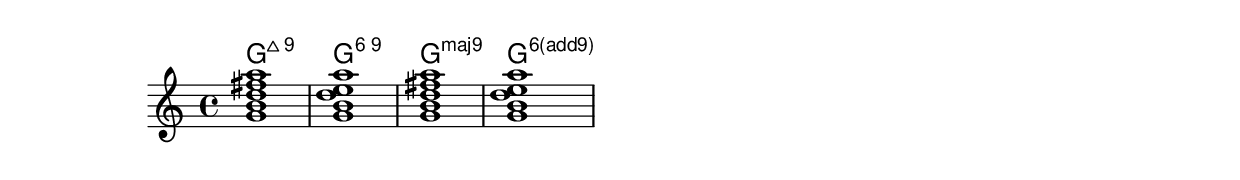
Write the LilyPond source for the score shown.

%% DO NOT EDIT this file manually; it is automatically
%% generated from LSR http://lsr.dsi.unimi.it
%% Make any changes in LSR itself, or in Documentation/snippets/new/ ,
%% and then run scripts/auxiliar/makelsr.py
%%
%% This file is in the public domain.
\version "2.14.0"

\header {
  lsrtags = "chords"

%% Translation of GIT committish: 6977ddc9a3b63ea810eaecb864269c7d847ccf98
  texidoces = "
Se puede usar la propiedad @code{chordNameExceptions} para
almacenar una lista de notaciones espaciales para acordes
específicos.

"
  doctitlees = "Excepciones para los nombres de acorde"


%% Translation of GIT committish: 0a868be38a775ecb1ef935b079000cebbc64de40
  texidocde = "
Die Eigenschaft @code{chordNameExceptions} kann benutzt werden, um eine
Liste an besonderen Notationen für bestimmte Akkorde zu speichern.

"
  doctitlede = "Akkordsymbolausnahmen"

%% Translation of GIT committish: 3b125956b08d27ef39cd48bfa3a2f1e1bb2ae8b4
  texidocfr = "
Il est possible de créer votre propre modèle de chiffrages en
réglant la propriété @code{chordNameExceptions}.

"
  doctitlefr = "Modèles de chiffrage d'accords"

  texidoc = "
The property @code{chordNameExceptions} can be used to store a list of
special notations for specific chords.

"
  doctitle = "Chord name exceptions"
} % begin verbatim

% modify maj9 and 6(add9)
% Exception music is chords with markups
chExceptionMusic = {
  <c e g b d'>1-\markup { \super "maj9" }
  <c e g a d'>1-\markup { \super "6(add9)" }
}

% Convert music to list and prepend to existing exceptions.
chExceptions = #( append
  ( sequential-music-to-chord-exceptions chExceptionMusic #t)
  ignatzekExceptions)

theMusic = \chordmode {
  g1:maj9 g1:6.9
  \set chordNameExceptions = #chExceptions
  g1:maj9 g1:6.9
}

\layout {
  ragged-right = ##t
}

<< \context ChordNames \theMusic
   \context Voice \theMusic
>>

